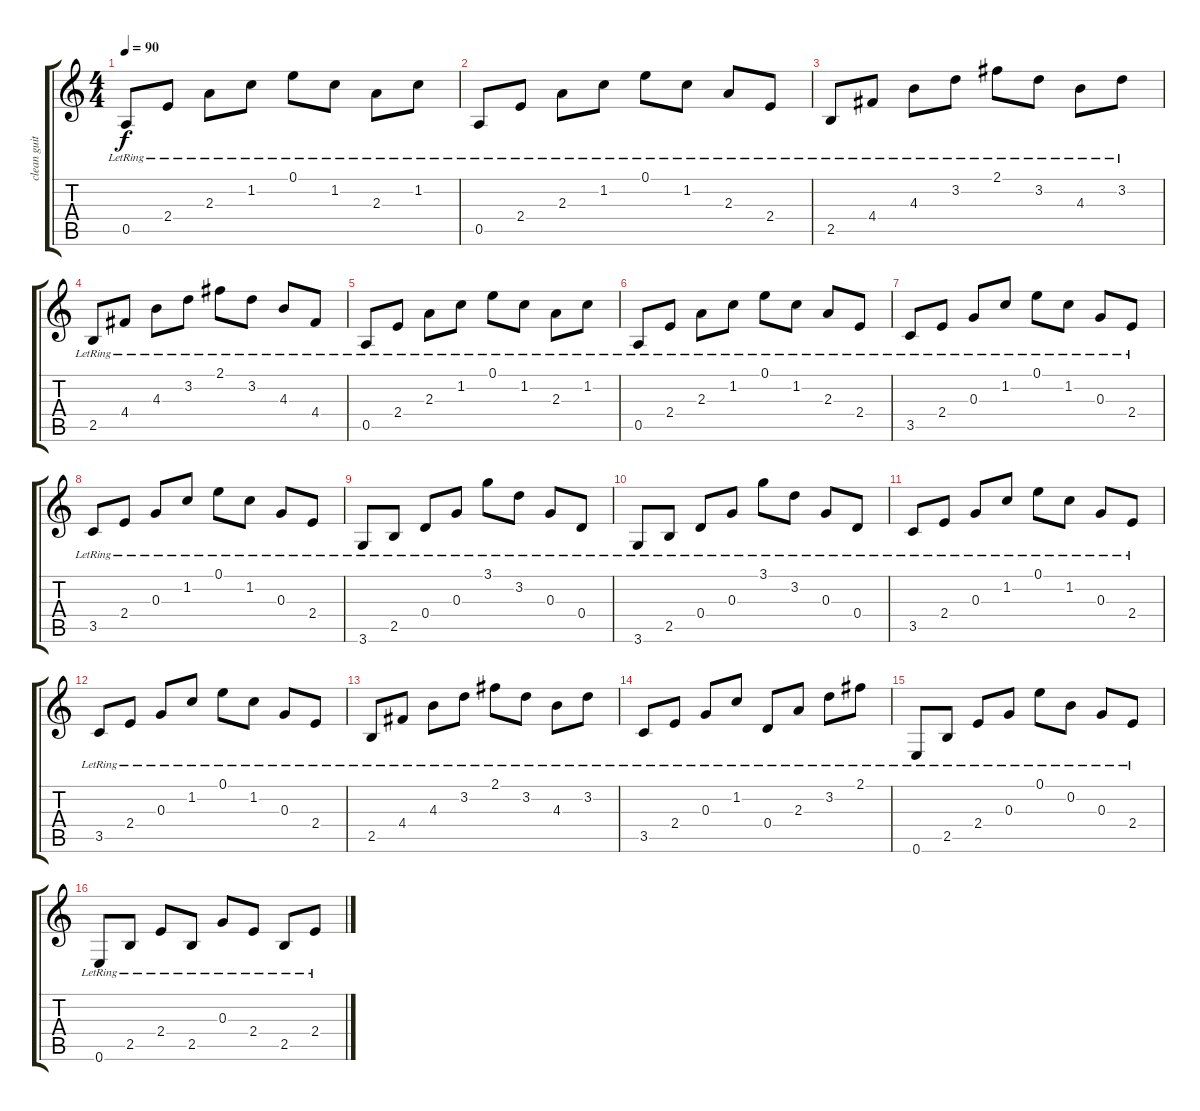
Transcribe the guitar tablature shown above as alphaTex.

\track ("clean guitar 1" "clean guit") {instrument acousticguitarsteel}
\staff {score tabs}
\tuning (E4 B3 G3 D3 A2 E2) {hide}
\ts (4 4)
\tempo 90
\clef g2
\ks c
0.5{lr}.8{dy f} 2.4{lr}.8 2.3{lr}.8 1.2{lr}.8 0.1{lr}.8 1.2{lr}.8 2.3{lr}.8 1.2{lr}.8 |
0.5{lr}.8 2.4{lr}.8 2.3{lr}.8 1.2{lr}.8 0.1{lr}.8 1.2{lr}.8 2.3{lr}.8 2.4{lr}.8 |
2.5{lr}.8 4.4{lr}.8 4.3{lr}.8 3.2{lr}.8 2.1{lr}.8 3.2{lr}.8 4.3{lr}.8 3.2{lr}.8 |
2.5{lr}.8 4.4{lr}.8 4.3{lr}.8 3.2{lr}.8 2.1{lr}.8 3.2{lr}.8 4.3{lr}.8 4.4{lr}.8 |
0.5{lr}.8 2.4{lr}.8 2.3{lr}.8 1.2{lr}.8 0.1{lr}.8 1.2{lr}.8 2.3{lr}.8 1.2{lr}.8 |
0.5{lr}.8 2.4{lr}.8 2.3{lr}.8 1.2{lr}.8 0.1{lr}.8 1.2{lr}.8 2.3{lr}.8 2.4{lr}.8 |
3.5{lr}.8 2.4{lr}.8 0.3{lr}.8 1.2{lr}.8 0.1{lr}.8 1.2{lr}.8 0.3{lr}.8 2.4{lr}.8 |
3.5{lr}.8 2.4{lr}.8 0.3{lr}.8 1.2{lr}.8 0.1{lr}.8 1.2{lr}.8 0.3{lr}.8 2.4{lr}.8 |
3.6{lr}.8 2.5{lr}.8 0.4{lr}.8 0.3{lr}.8 3.1{lr}.8 3.2{lr}.8 0.3{lr}.8 0.4{lr}.8 |
3.6{lr}.8 2.5{lr}.8 0.4{lr}.8 0.3{lr}.8 3.1{lr}.8 3.2{lr}.8 0.3{lr}.8 0.4{lr}.8 |
3.5{lr}.8 2.4{lr}.8 0.3{lr}.8 1.2{lr}.8 0.1{lr}.8 1.2{lr}.8 0.3{lr}.8 2.4{lr}.8 |
3.5{lr}.8 2.4{lr}.8 0.3{lr}.8 1.2{lr}.8 0.1{lr}.8 1.2{lr}.8 0.3{lr}.8 2.4{lr}.8 |
2.5{lr}.8 4.4{lr}.8 4.3{lr}.8 3.2{lr}.8 2.1{lr}.8 3.2{lr}.8 4.3{lr}.8 3.2{lr}.8 |
3.5{lr}.8 2.4{lr}.8 0.3{lr}.8 1.2{lr}.8 0.4{lr}.8 2.3{lr}.8 3.2{lr}.8 2.1{lr}.8 |
0.6{lr}.8 2.5{lr}.8 2.4{lr}.8 0.3{lr}.8 0.1{lr}.8 0.2{lr}.8 0.3{lr}.8 2.4{lr}.8 |
0.6{lr}.8 2.5{lr}.8 2.4{lr}.8 2.5{lr}.8 0.3{lr}.8 2.4{lr}.8 2.5{lr}.8 2.4{lr}.8
